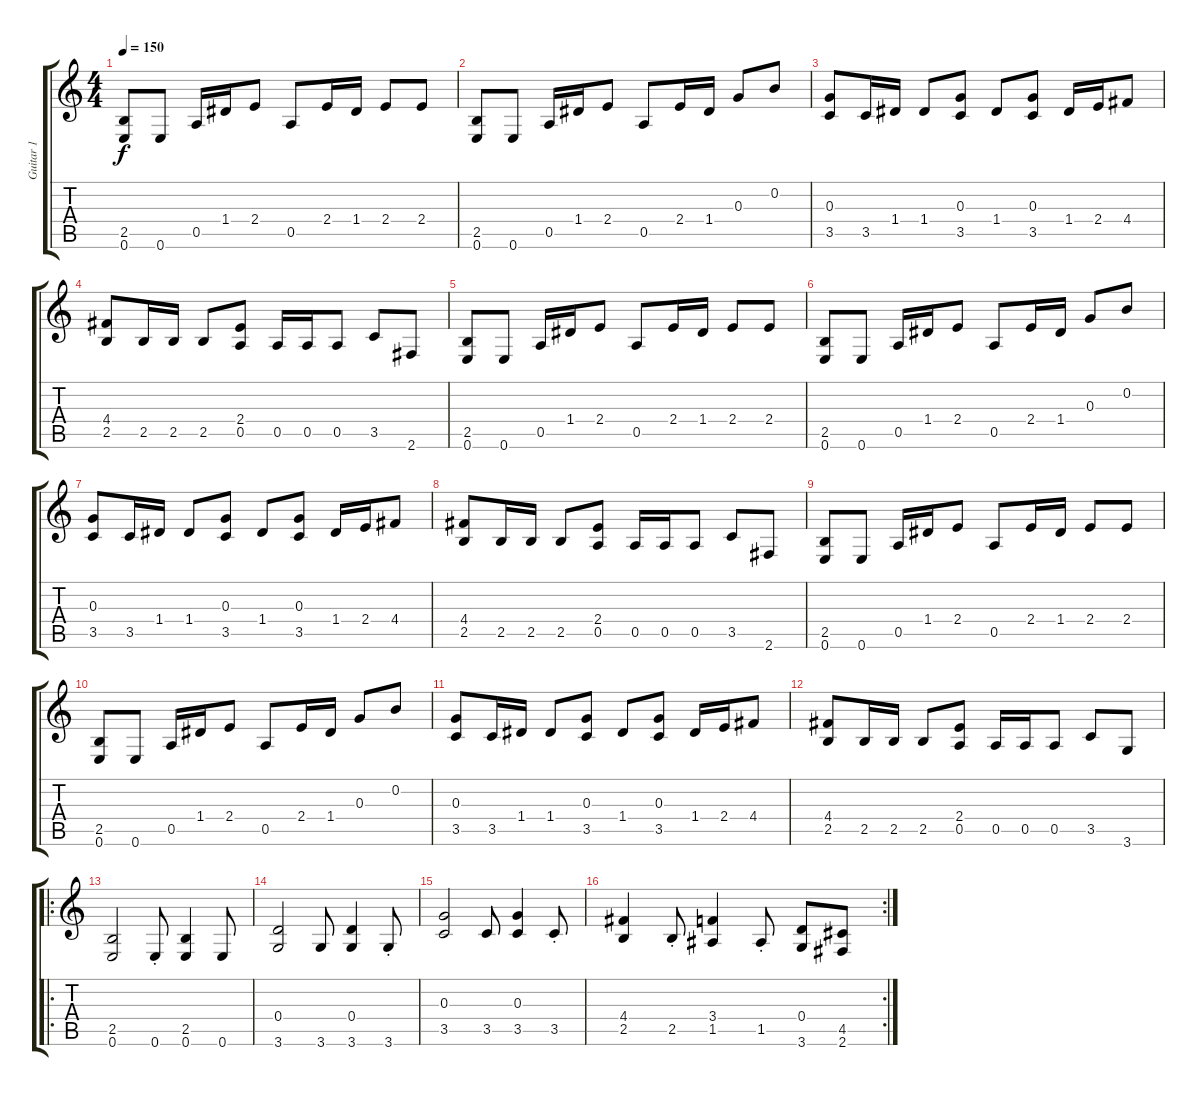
\track ("Guitar 1" "Guitar 1") {instrument distortionguitar}
\staff {score tabs}
\tuning (E4 B3 G3 D3 A2 E2) {hide}
\ts (4 4)
\tempo 150
\clef g2
\ks c
(2.5 0.6).8{dy f} 0.6.8 0.5.16 1.4.16 2.4.8 0.5.8 2.4.16 1.4.16 2.4.8 2.4.8 |
(2.5 0.6).8 0.6.8 0.5.16 1.4.16 2.4.8 0.5.8 2.4.16 1.4.16 0.3.8 0.2.8 |
(0.3 3.5).8 3.5.16 1.4.16 1.4.8 (0.3 3.5).8 1.4.8 (0.3 3.5).8 1.4.16 2.4.16 4.4.8 |
(4.4 2.5).8 2.5.16 2.5.16 2.5.8 (2.4 0.5).8 0.5.16 0.5.16 0.5.8 3.5.8 2.6.8 |
(2.5 0.6).8 0.6.8 0.5.16 1.4.16 2.4.8 0.5.8 2.4.16 1.4.16 2.4.8 2.4.8 |
(2.5 0.6).8 0.6.8 0.5.16 1.4.16 2.4.8 0.5.8 2.4.16 1.4.16 0.3.8 0.2.8 |
(0.3 3.5).8 3.5.16 1.4.16 1.4.8 (0.3 3.5).8 1.4.8 (0.3 3.5).8 1.4.16 2.4.16 4.4.8 |
(4.4 2.5).8 2.5.16 2.5.16 2.5.8 (2.4 0.5).8 0.5.16 0.5.16 0.5.8 3.5.8 2.6.8 |
(2.5 0.6).8 0.6.8 0.5.16 1.4.16 2.4.8 0.5.8 2.4.16 1.4.16 2.4.8 2.4.8 |
(2.5 0.6).8 0.6.8 0.5.16 1.4.16 2.4.8 0.5.8 2.4.16 1.4.16 0.3.8 0.2.8 |
(0.3 3.5).8 3.5.16 1.4.16 1.4.8 (0.3 3.5).8 1.4.8 (0.3 3.5).8 1.4.16 2.4.16 4.4.8 |
(4.4 2.5).8 2.5.16 2.5.16 2.5.8 (2.4 0.5).8 0.5.16 0.5.16 0.5.8 3.5.8 3.6.8 |
\ro
(2.5 0.6).2 0.6{st}.8 (2.5 0.6).4 0.6.8 |
(0.4 3.6).2 3.6.8 (0.4 3.6).4 3.6{st}.8 |
(0.3 3.5).2 3.5.8 (0.3 3.5).4 3.5{st}.8 |
\rc 2
(4.4 2.5).4 2.5{st}.8 (3.4 1.5).4 1.5{st}.8 (0.4 3.6).8 (4.5 2.6).8
